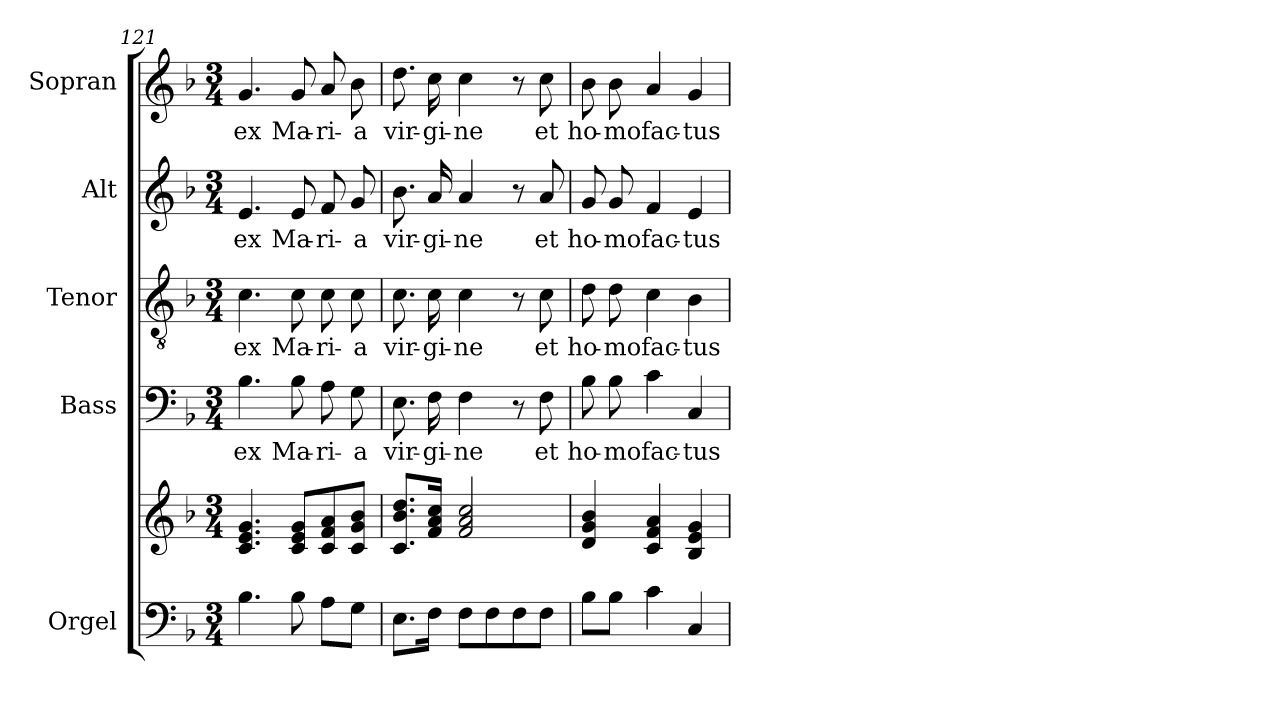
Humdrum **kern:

**kern	**kern	**kern	**text	**kern	**text	**kern	**text	**kern	**text
*part5	*part5	*part4	*part4	*part3	*part3	*part2	*part2	*part1	*part1
*staff6	*staff5	*staff4	*staff4	*staff3	*staff3	*staff2	*staff2	*staff1	*staff1
*I"Orgel	*	*I"Bass	*	*I"Tenor	*	*I"Alt	*	*I"Sopran	*
*I'Org.	*	*I'B.	*	*I'T.	*	*I'A.	*	*I'S.	*
*clefF4	*clefG2	*clefF4	*	*clefGv2	*	*clefG2	*	*clefG2	*
*k[b-]	*k[b-]	*k[b-]	*	*k[b-]	*	*k[b-]	*	*k[b-]	*
*F:	*F:	*F:	*	*F:	*	*F:	*	*F:	*
*M3/4	*M3/4	*M3/4	*	*M3/4	*	*M3/4	*	*M3/4	*
=121	=121	=121	=121	=121	=121	=121	=121	=121	=121
!	!	!	!LO:LY:b	!	!LO:LY:b	!	!LO:LY:b	!	!LO:LY:b
4.B-\	4.c/ 4.e/ 4.g/	4.B-\	ex	4.c\	ex	4.e/	ex	4.g/	ex
!	!	!	!LO:LY:b	!	!LO:LY:b	!	!LO:LY:b	!	!LO:LY:b
8B-\	8c/ 8e/ 8g/L	8B-\	Ma-	8c\	Ma-	8e/	Ma-	8g/	Ma-
!	!	!	!LO:LY:b	!	!LO:LY:b	!	!LO:LY:b	!	!LO:LY:b
8A\L	8c/ 8f/ 8a/	8A\	-ri-	8c\	-ri-	8f/	-ri-	8a/	-ri-
!	!	!	!LO:LY:b	!	!LO:LY:b	!	!LO:LY:b	!	!LO:LY:b
8G\J	8c/ 8g/ 8b-/J	8G\	-a	8c\	-a	8g/	-a	8b-\	-a
=122	=122	=122	=122	=122	=122	=122	=122	=122	=122
!	!	!	!LO:LY:b	!	!LO:LY:b	!	!LO:LY:b	!	!LO:LY:b
8.E\L	8.c/ 8.b-/ 8.dd/L	8.E\	vir-	8.c\	vir-	8.b-\	vir-	8.dd\	vir-
!	!	!	!LO:LY:b	!	!LO:LY:b	!	!LO:LY:b	!	!LO:LY:b
16F\Jk	16f/ 16a/ 16cc/Jk	16F\	-gi-	16c\	-gi-	16a/	-gi-	16cc\	-gi-
!	!	!	!LO:LY:b	!	!LO:LY:b	!	!LO:LY:b	!	!LO:LY:b
8F\L	2f/ 2a/ 2cc/	4F\	-ne	4c\	-ne	4a/	-ne	4cc\	-ne
8F\	.	.	.	.	.	.	.	.	.
8F\	.	8r	.	8r	.	8r	.	8r	.
!	!	!	!LO:LY:b	!	!LO:LY:b	!	!LO:LY:b	!	!LO:LY:b
8F\J	.	8F\	et	8c\	et	8a/	et	8cc\	et
=123	=123	=123	=123	=123	=123	=123	=123	=123	=123
!	!	!	!LO:LY:b	!	!LO:LY:b	!	!LO:LY:b	!	!LO:LY:b
8B-\L	4d/ 4g/ 4b-/	8B-\	ho-	8d\	ho-	8g/	ho-	8b-\	ho-
!	!	!	!LO:LY:b	!	!LO:LY:b	!	!LO:LY:b	!	!LO:LY:b
8B-\J	.	8B-\	-mo	8d\	-mo	8g/	-mo	8b-\	-mo
!	!	!	!LO:LY:b	!	!LO:LY:b	!	!LO:LY:b	!	!LO:LY:b
4c\	4c/ 4f/ 4a/	4c\	fac-	4c\	fac-	4f/	fac-	4a/	fac-
!	!	!	!LO:LY:b	!	!LO:LY:b	!	!LO:LY:b	!	!LO:LY:b
4C/	4B-/ 4e/ 4g/	4C/	-tus	4B-\	-tus	4e/	-tus	4g/	-tus
=	=	=	=	=	=	=	=	=	=
*-	*-	*-	*-	*-	*-	*-	*-	*-	*-
